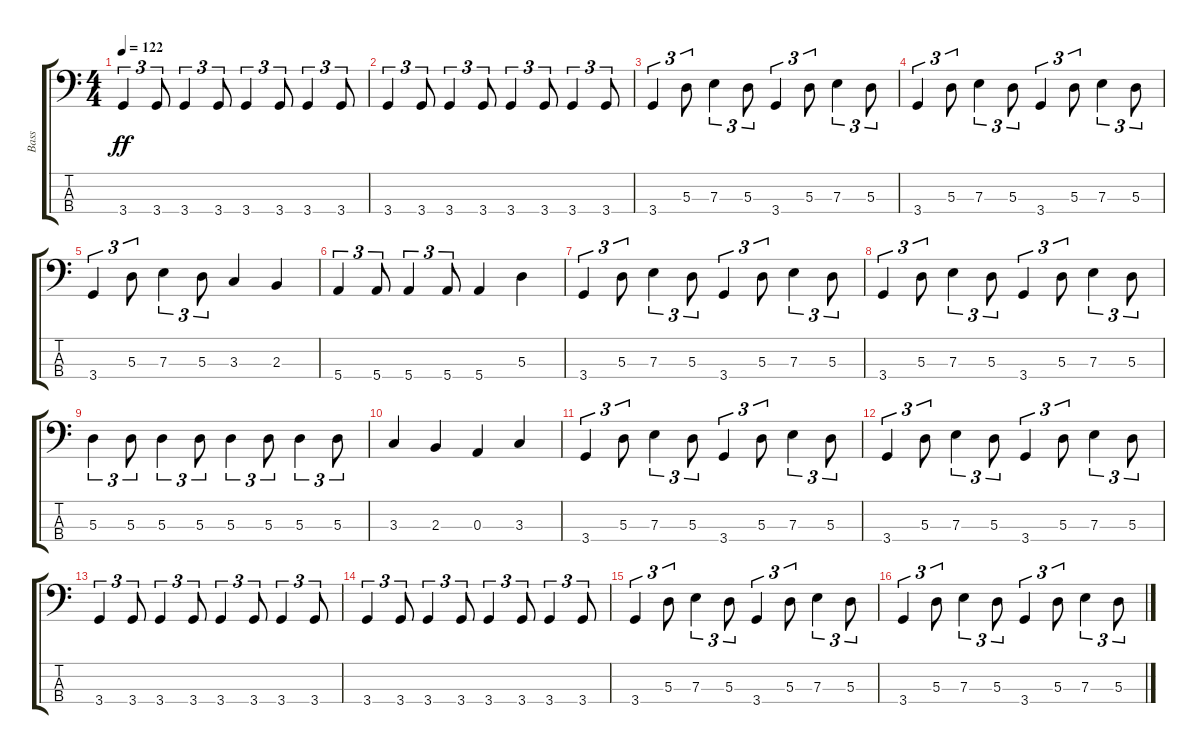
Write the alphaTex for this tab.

\track ("Bass" "Bass") {instrument acousticbass}
\staff {score tabs}
\tuning (G2 D2 A1 E1) {hide}
\ts (4 4)
\tempo 122
\clef f4
\ks c
3.4.4{tu (3 2) dy ff} 3.4.8{tu (3 2)} 3.4.4{tu (3 2)} 3.4.8{tu (3 2)} 3.4.4{tu (3 2)} 3.4.8{tu (3 2)} 3.4.4{tu (3 2)} 3.4.8{tu (3 2)} |
3.4.4{tu (3 2)} 3.4.8{tu (3 2)} 3.4.4{tu (3 2)} 3.4.8{tu (3 2)} 3.4.4{tu (3 2)} 3.4.8{tu (3 2)} 3.4.4{tu (3 2)} 3.4.8{tu (3 2)} |
3.4.4{tu (3 2)} 5.3.8{tu (3 2)} 7.3.4{tu (3 2)} 5.3.8{tu (3 2)} 3.4.4{tu (3 2)} 5.3.8{tu (3 2)} 7.3.4{tu (3 2)} 5.3.8{tu (3 2)} |
3.4.4{tu (3 2)} 5.3.8{tu (3 2)} 7.3.4{tu (3 2)} 5.3.8{tu (3 2)} 3.4.4{tu (3 2)} 5.3.8{tu (3 2)} 7.3.4{tu (3 2)} 5.3.8{tu (3 2)} |
3.4.4{tu (3 2)} 5.3.8{tu (3 2)} 7.3.4{tu (3 2)} 5.3.8{tu (3 2)} 3.3.4 2.3.4 |
5.4.4{tu (3 2)} 5.4.8{tu (3 2)} 5.4.4{tu (3 2)} 5.4.8{tu (3 2)} 5.4.4 5.3.4 |
3.4.4{tu (3 2)} 5.3.8{tu (3 2)} 7.3.4{tu (3 2)} 5.3.8{tu (3 2)} 3.4.4{tu (3 2)} 5.3.8{tu (3 2)} 7.3.4{tu (3 2)} 5.3.8{tu (3 2)} |
3.4.4{tu (3 2)} 5.3.8{tu (3 2)} 7.3.4{tu (3 2)} 5.3.8{tu (3 2)} 3.4.4{tu (3 2)} 5.3.8{tu (3 2)} 7.3.4{tu (3 2)} 5.3.8{tu (3 2)} |
5.3.4{tu (3 2)} 5.3.8{tu (3 2)} 5.3.4{tu (3 2)} 5.3.8{tu (3 2)} 5.3.4{tu (3 2)} 5.3.8{tu (3 2)} 5.3.4{tu (3 2)} 5.3.8{tu (3 2)} |
3.3.4 2.3.4 0.3.4 3.3.4 |
3.4.4{tu (3 2)} 5.3.8{tu (3 2)} 7.3.4{tu (3 2)} 5.3.8{tu (3 2)} 3.4.4{tu (3 2)} 5.3.8{tu (3 2)} 7.3.4{tu (3 2)} 5.3.8{tu (3 2)} |
3.4.4{tu (3 2)} 5.3.8{tu (3 2)} 7.3.4{tu (3 2)} 5.3.8{tu (3 2)} 3.4.4{tu (3 2)} 5.3.8{tu (3 2)} 7.3.4{tu (3 2)} 5.3.8{tu (3 2)} |
3.4.4{tu (3 2)} 3.4.8{tu (3 2)} 3.4.4{tu (3 2)} 3.4.8{tu (3 2)} 3.4.4{tu (3 2)} 3.4.8{tu (3 2)} 3.4.4{tu (3 2)} 3.4.8{tu (3 2)} |
3.4.4{tu (3 2)} 3.4.8{tu (3 2)} 3.4.4{tu (3 2)} 3.4.8{tu (3 2)} 3.4.4{tu (3 2)} 3.4.8{tu (3 2)} 3.4.4{tu (3 2)} 3.4.8{tu (3 2)} |
3.4.4{tu (3 2)} 5.3.8{tu (3 2)} 7.3.4{tu (3 2)} 5.3.8{tu (3 2)} 3.4.4{tu (3 2)} 5.3.8{tu (3 2)} 7.3.4{tu (3 2)} 5.3.8{tu (3 2)} |
3.4.4{tu (3 2)} 5.3.8{tu (3 2)} 7.3.4{tu (3 2)} 5.3.8{tu (3 2)} 3.4.4{tu (3 2)} 5.3.8{tu (3 2)} 7.3.4{tu (3 2)} 5.3.8{tu (3 2)}
